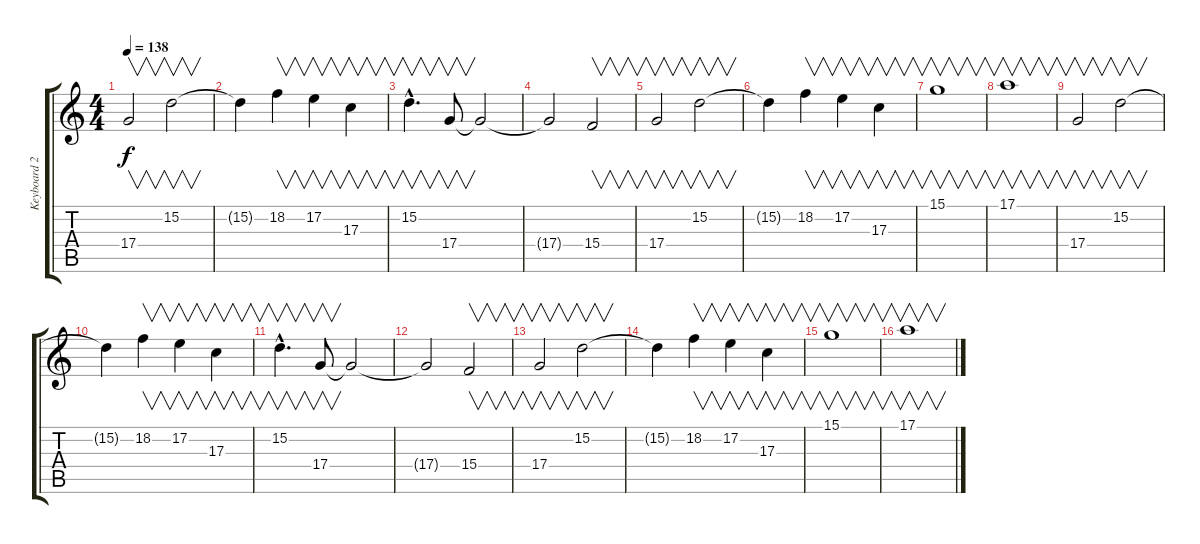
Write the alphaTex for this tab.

\track ("Keyboard 2" "Keyboard 2") {instrument clavinet}
\staff {score tabs}
\tuning (E4 B3 G3 D3 A2 E2) {hide}
\ts (4 4)
\tempo 138
\tempo 125
\tempo 138
\clef g2
\ks c
17.4.2{v dy f instrument ocarina} 15.2.2{v} |
15.2{t}.4 18.2.4{v} 17.2.4{v} 17.3.4{v} |
15.2{hac}.4{v d} 17.4.8{v} 17.4{t}.2 |
17.4{t}.2 15.4.2{v} |
17.4.2{v} 15.2.2{v} |
15.2{t}.4 18.2.4{v} 17.2.4{v} 17.3.4{v} |
15.1.1{v} |
17.1.1{v} |
17.4.2{v} 15.2.2{v} |
15.2{t}.4 18.2.4{v} 17.2.4{v} 17.3.4{v} |
15.2{hac}.4{v d} 17.4.8{v} 17.4{t}.2 |
17.4{t}.2 15.4.2{v} |
17.4.2{v} 15.2.2{v} |
15.2{t}.4 18.2.4{v} 17.2.4{v} 17.3.4{v} |
15.1.1{v} |
17.1.1{v}
